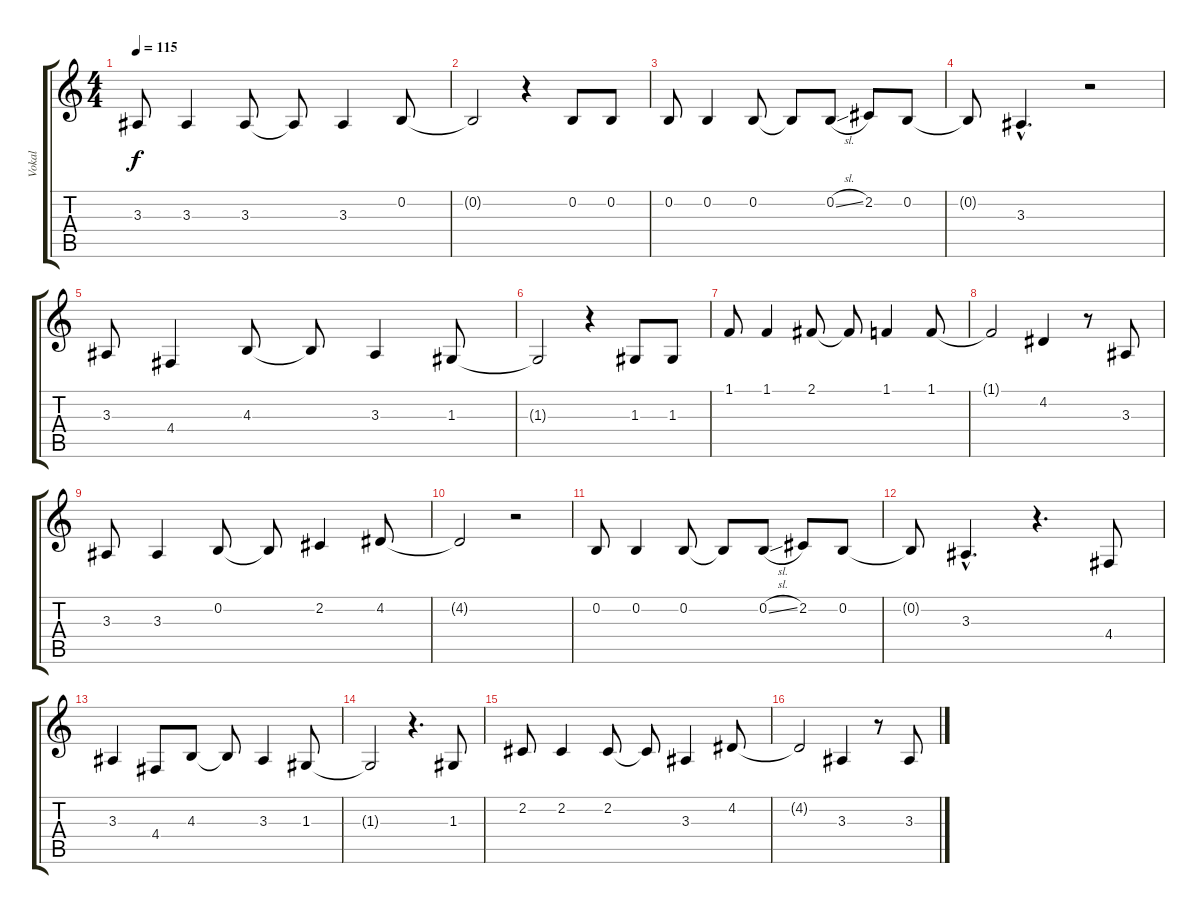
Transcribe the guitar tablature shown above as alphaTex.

\track ("Vokal" "Vokal") {instrument oboe}
\staff {score tabs}
\tuning (E4 B3 G3 D3 A2 E2) {hide}
\ts (4 4)
\tempo 115
\clef g2
\ks c
3.3.8{dy f} 3.3.4 3.3.8 3.3{t}.8 3.3.4 0.2.8 |
0.2{t}.2 r.4 0.2.8 0.2.8 |
0.2.8 0.2.4 0.2.8 0.2{t}.8 0.2{sl}.8 2.2.8 0.2.8 |
0.2{t}.8 3.3{hac}.4{d} r.2 |
3.3.8 4.4.4 4.3.8 4.3{t}.8 3.3.4 1.3.8 |
1.3{t}.2 r.4 1.3.8 1.3.8 |
1.1.8 1.1.4 2.1.8 2.1{t}.8 1.1.4 1.1.8 |
1.1{t}.2 4.2.4 r.8 3.3.8 |
3.3.8 3.3.4 0.2.8 0.2{t}.8 2.2.4 4.2.8 |
4.2{t}.2 r.2 |
0.2.8 0.2.4 0.2.8 0.2{t}.8 0.2{sl}.8 2.2.8 0.2.8 |
0.2{t}.8 3.3{hac}.4{d} r.4{d} 4.4.8 |
3.3.4 4.4.8 4.3.8 4.3{t}.8 3.3.4 1.3.8 |
1.3{t}.2 r.4{d} 1.3.8 |
2.2.8 2.2.4 2.2.8 2.2{t}.8 3.3.4 4.2.8 |
4.2{t}.2 3.3.4 r.8 3.3.8
